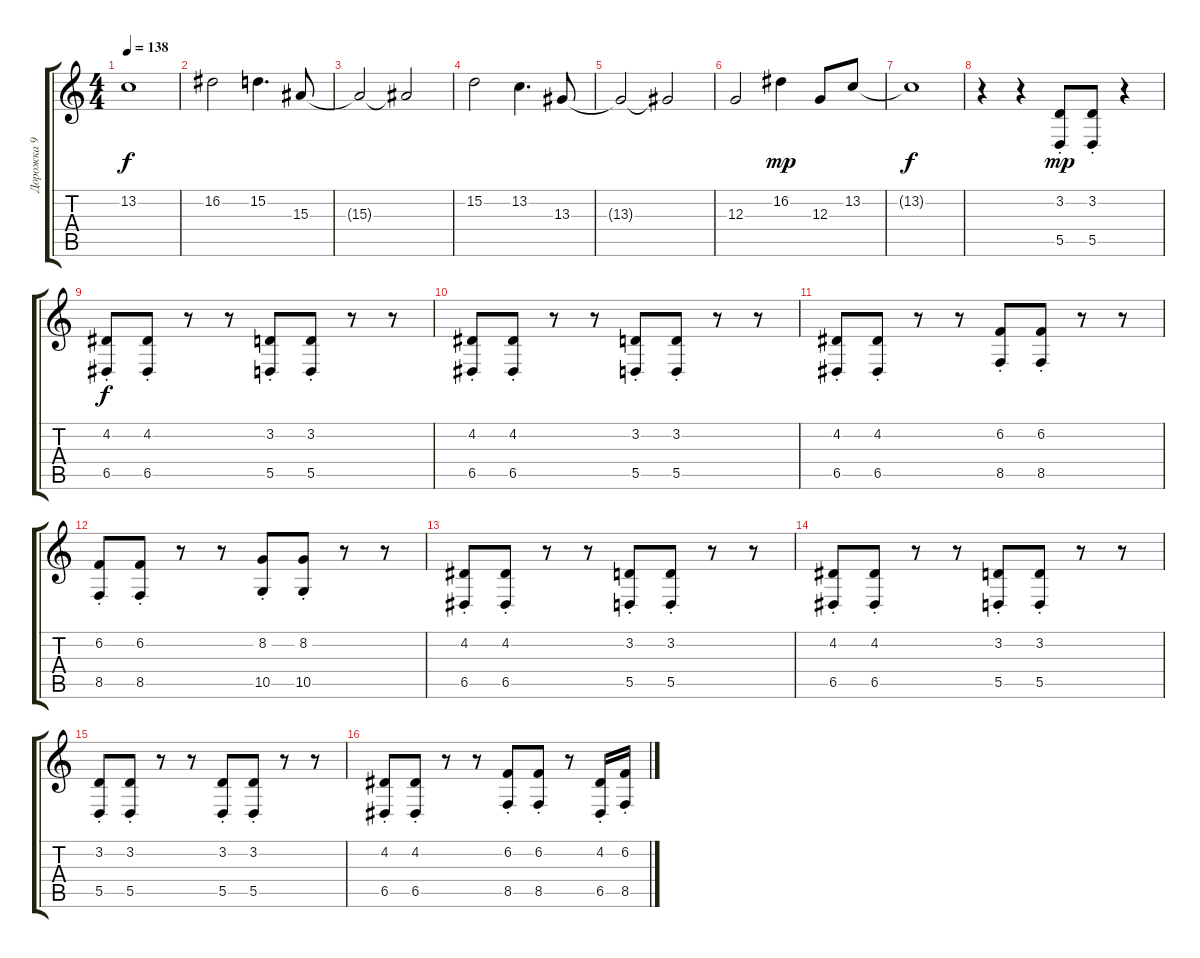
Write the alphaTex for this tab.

\track ("Дорожка 9" "Дорожка 9") {instrument stringensemble1}
\staff {score tabs}
\tuning (E4 B3 G3 D3 A2 E2) {hide}
\ts (4 4)
\tempo 138
\clef g2
\ks c
13.2.1{dy f} |
16.2.2 15.2.4{d} 15.3.8 |
15.3{t}.2 15.3{t}.2 |
15.2.2 13.2.4{d} 13.3.8 |
13.3{t}.2 13.3{t}.2 |
12.3.2 16.2.4{dy mp} 12.3.8 13.2.8 |
13.2{t}.1{dy f} |
r.4 r.4 (3.2{st} 5.5{st}).8{dy mp} (3.2{st} 5.5{st}).8 r.4 |
(4.2{st} 6.5{st}).8{dy f} (4.2{st} 6.5{st}).8 r.8 r.8 (3.2{st} 5.5{st}).8 (3.2{st} 5.5{st}).8 r.8 r.8 |
(4.2{st} 6.5{st}).8 (4.2{st} 6.5{st}).8 r.8 r.8 (3.2{st} 5.5{st}).8 (3.2{st} 5.5{st}).8 r.8 r.8 |
(4.2{st} 6.5{st}).8 (4.2{st} 6.5{st}).8 r.8 r.8 (6.2{st} 8.5{st}).8 (6.2{st} 8.5{st}).8 r.8 r.8 |
(6.2{st} 8.5{st}).8 (6.2{st} 8.5{st}).8 r.8 r.8 (8.2{st} 10.5{st}).8 (8.2{st} 10.5{st}).8 r.8 r.8 |
(4.2{st} 6.5{st}).8 (4.2{st} 6.5{st}).8 r.8 r.8 (3.2{st} 5.5{st}).8 (3.2{st} 5.5{st}).8 r.8 r.8 |
(4.2{st} 6.5{st}).8 (4.2{st} 6.5{st}).8 r.8 r.8 (3.2{st} 5.5{st}).8 (3.2{st} 5.5{st}).8 r.8 r.8 |
(3.2{st} 5.5{st}).8 (3.2{st} 5.5{st}).8 r.8 r.8 (3.2{st} 5.5{st}).8 (3.2{st} 5.5{st}).8 r.8 r.8 |
(4.2{st} 6.5{st}).8 (4.2{st} 6.5{st}).8 r.8 r.8 (6.2{st} 8.5{st}).8 (6.2{st} 8.5{st}).8 r.8 (4.2{st} 6.5{st}).16 (6.2{st} 8.5{st}).16
